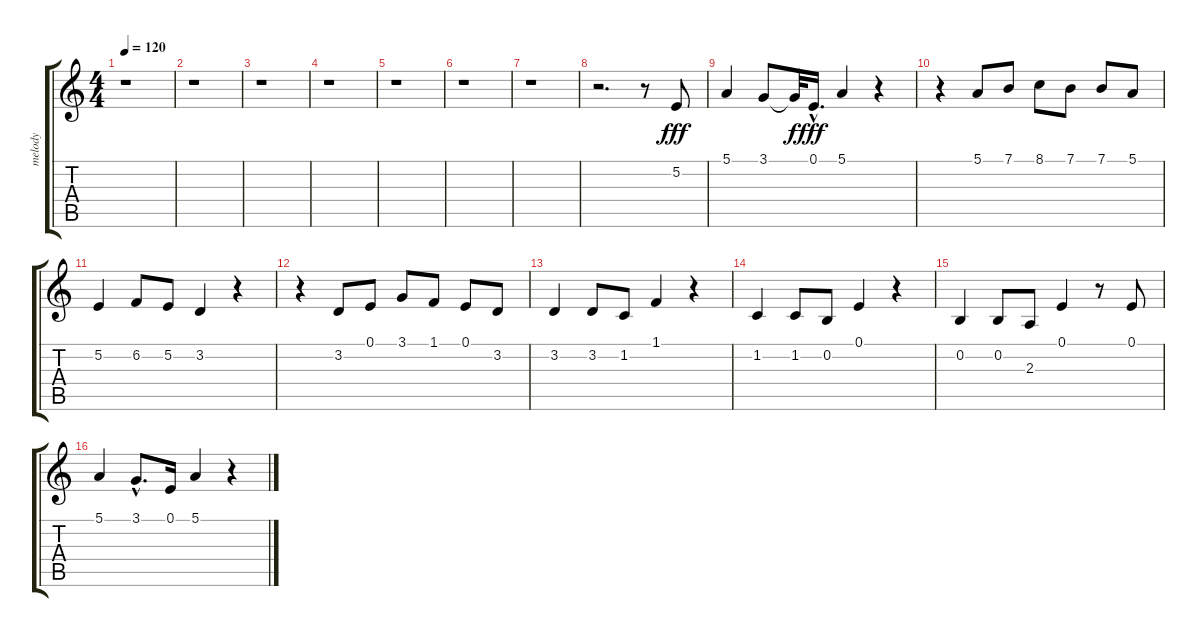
\track ("melody" "melody") {instrument acousticgrandpiano}
\staff {score tabs}
\tuning (E4 B3 G3 D3 A2 E2) {hide}
\ts (4 4)
\tempo 120
\clef g2
\ks c
r.1{dy fff instrument acousticgrandpiano} |
r.1 |
r.1 |
r.1 |
r.1 |
r.1 |
r.1 |
r.2{d} r.8 5.2.8 |
5.1.4 3.1.8 3.1{t}.32{dy f} 0.1{hac}.16{d dy fff} 5.1.4 r.4 |
r.4 5.1.8 7.1.8 8.1.8 7.1.8 7.1.8 5.1.8 |
5.2.4 6.2.8 5.2.8 3.2.4 r.4 |
r.4 3.2.8 0.1.8 3.1.8 1.1.8 0.1.8 3.2.8 |
3.2.4 3.2.8 1.2.8 1.1.4 r.4 |
1.2.4 1.2.8 0.2.8 0.1.4 r.4 |
0.2.4 0.2.8 2.3.8 0.1.4 r.8 0.1.8 |
5.1.4 3.1{hac}.8{d} 0.1.16 5.1.4 r.4
